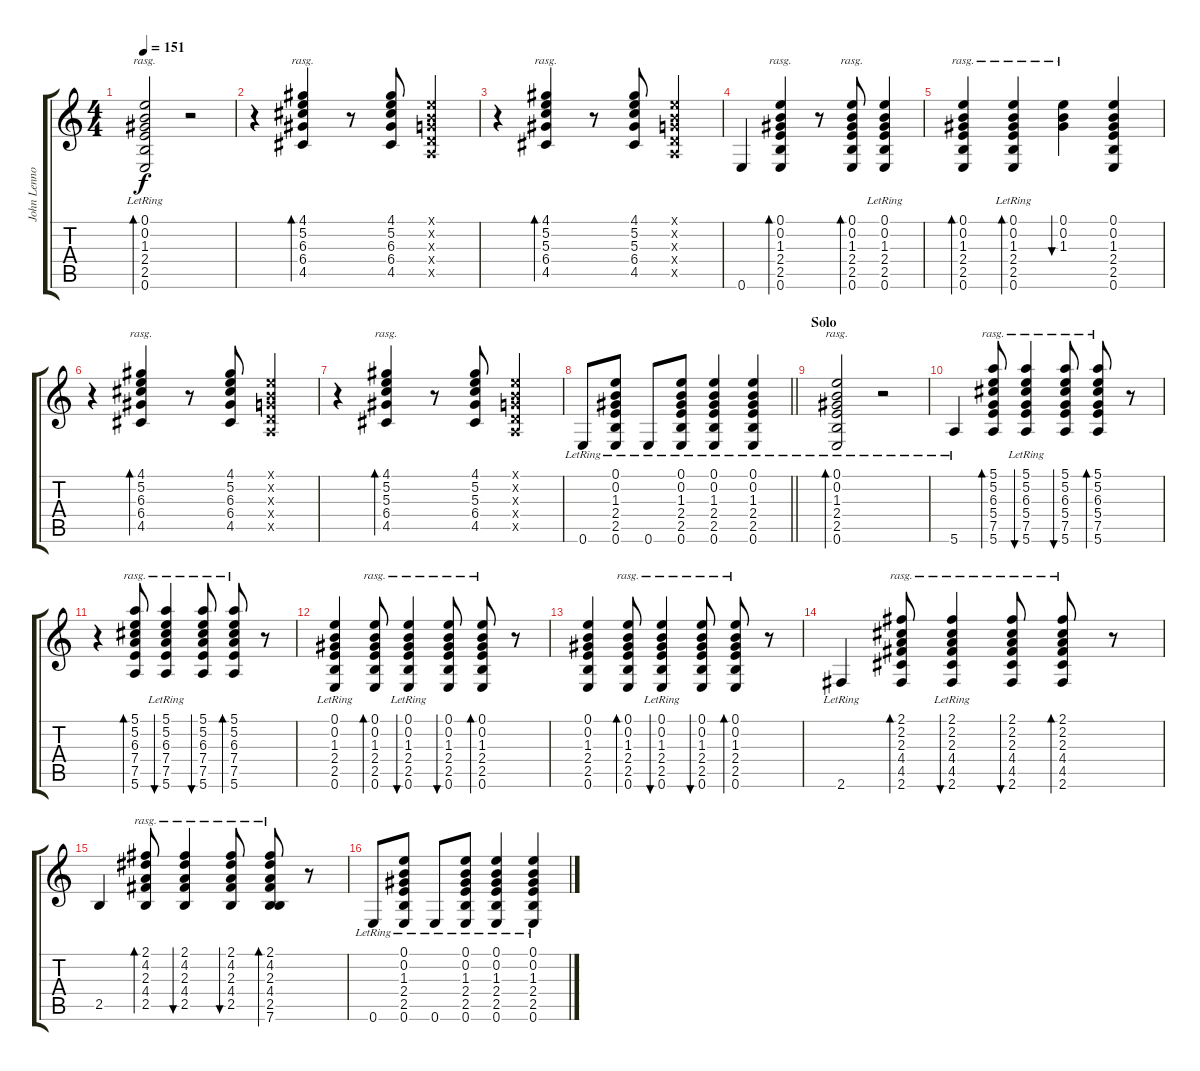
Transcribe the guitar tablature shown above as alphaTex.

\track ("John Lennon" "John Lenno") {instrument electricguitarclean}
\staff {score tabs}
\tuning (E4 B3 G3 D3 A2 E2) {hide}
\ts (4 4)
\tempo 151
\clef g2
\ks c
(0.1{lr} 0.2 1.3 2.4 2.5 0.6).2{bd 120 rasg ii dy f} r.2 |
r.4 (4.1 5.2 6.3 6.4 4.5).4{bd 120 rasg ii} r.8 (4.1 5.2 6.3 6.4 4.5).8 (0.1{x} 0.2{x} 0.3{x} 0.4{x} 0.5{x}).4 |
r.4 (4.1 5.2 5.3 6.4 4.5).4{bd 120 rasg ii} r.8 (4.1 5.2 5.3 6.4 4.5).8 (0.1{x} 0.2{x} 0.3{x} 0.4{x} 0.5{x}).4 |
0.6.4 (0.1 0.2 1.3 2.4 2.5 0.6).4{bd 120 rasg ii} r.8 (0.1 0.2 1.3 2.4 2.5 0.6).8{bd 120 rasg ii} (0.1{lr} 0.2{lr} 1.3{lr} 2.4{lr} 2.5{lr} 0.6{lr}).4 |
(0.1 0.2 1.3 2.4 2.5 0.6).4{bd 120 rasg ii} (0.1 0.2 1.3 2.4{lr} 2.5{lr} 0.6{lr}).4{bd 120 rasg ii} (0.1 0.2 1.3).4{bu 120 rasg ii} (0.1 0.2 1.3 2.4 2.5 0.6).4 |
r.4 (4.1 5.2 6.3 6.4 4.5).4{bd 120 rasg ii} r.8 (4.1 5.2 6.3 6.4 4.5).8 (0.1{x} 0.2{x} 0.3{x} 0.4{x} 0.5{x}).4 |
r.4 (4.1 5.2 5.3 6.4 4.5).4{bd 120 rasg ii} r.8 (4.1 5.2 5.3 6.4 4.5).8 (0.1{x} 0.2{x} 0.3{x} 0.4{x} 0.5{x}).4 |
\barLineRight lightlight
0.6{lr}.8 (0.1 0.2{lr} 1.3{lr} 2.4{lr} 2.5{lr} 0.6{lr}).8 0.6{lr}.8 (0.1{lr} 0.2{lr} 1.3{lr} 2.4{lr} 2.5{lr} 0.6{lr}).8 (0.1{lr} 0.2{lr} 1.3{lr} 2.4{lr} 2.5{lr} 0.6{lr}).4 (0.1{lr} 0.2{lr} 1.3{lr} 2.4{lr} 2.5{lr} 0.6{lr}).4 |
\section ("" "Solo")
(0.1 0.2{lr} 1.3{lr} 2.4{lr} 2.5{lr} 0.6{lr}).2{bd 120 rasg ii} r.2 |
5.6{lr}.4 (5.1 5.2 6.3 5.4 7.5 5.6).8{bd 120 rasg ii} (5.1{lr} 5.2{lr} 6.3{lr} 5.4{lr} 7.5{lr} 5.6{lr}).4{bu 120 rasg ii} (5.1 5.2 6.3 5.4 7.5 5.6).8{bu 120 rasg ii} (5.1 5.2 6.3 5.4 7.5 5.6).8{bd 120 rasg ii} r.8 |
r.4 (5.1 5.2 6.3 7.4 7.5 5.6).8{bd 120 rasg ii} (5.1{lr} 5.2{lr} 6.3{lr} 7.4{lr} 7.5{lr} 5.6{lr}).4{bu 120 rasg ii} (5.1 5.2 6.3 7.4 7.5 5.6).8{bu 120 rasg ii} (5.1 5.2 6.3 7.4 7.5 5.6).8{bd 120 rasg ii} r.8 |
(0.1 0.2 1.3 2.4 2.5 0.6{lr}).4 (0.1 0.2 1.3 2.4 2.5 0.6).8{bd 120 rasg ii} (0.1{lr} 0.2{lr} 1.3{lr} 2.4{lr} 2.5{lr} 0.6{lr}).4{bu 120 rasg ii} (0.1 0.2 1.3 2.4 2.5 0.6).8{bu 120 rasg ii} (0.1 0.2 1.3 2.4 2.5 0.6).8{bd 120 rasg ii} r.8 |
(0.1 0.2 1.3 2.4 2.5 0.6).4 (0.1 0.2 1.3 2.4 2.5 0.6).8{bd 120 rasg ii} (0.1{lr} 0.2{lr} 1.3{lr} 2.4{lr} 2.5{lr} 0.6{lr}).4{bu 120 rasg ii} (0.1 0.2 1.3 2.4 2.5 0.6).8{bu 120 rasg ii} (0.1 0.2 1.3 2.4 2.5 0.6).8{bd 120 rasg ii} r.8 |
2.6{lr}.4 (2.1 2.2 2.3 4.4 4.5 2.6).8{bd 120 rasg ii} (2.1{lr} 2.2{lr} 2.3{lr} 4.4{lr} 4.5{lr} 2.6{lr}).4{bu 120 rasg ii} (2.1 2.2 2.3 4.4 4.5 2.6).8{bu 120 rasg ii} (2.1 2.2 2.3 4.4 4.5 2.6).8{bd 120 rasg ii} r.8 |
2.5.4 (2.1 4.2 2.3 4.4 2.5).8{bd 120 rasg ii} (2.1 4.2 2.3 4.4 2.5).4{bu 120 rasg ii} (2.1 4.2 2.3 4.4 2.5).8{bu 120 rasg ii} (2.1 4.2 2.3 4.4 2.5 7.6).8{bd 120 rasg ii} r.8 |
0.6{lr}.8 (0.1 0.2{lr} 1.3{lr} 2.4{lr} 2.5{lr} 0.6{lr}).8 0.6{lr}.8 (0.1{lr} 0.2{lr} 1.3{lr} 2.4{lr} 2.5{lr} 0.6{lr}).8 (0.1{lr} 0.2{lr} 1.3{lr} 2.4{lr} 2.5{lr} 0.6{lr}).4 (0.1{lr} 0.2{lr} 1.3{lr} 2.4{lr} 2.5{lr} 0.6{lr}).4
